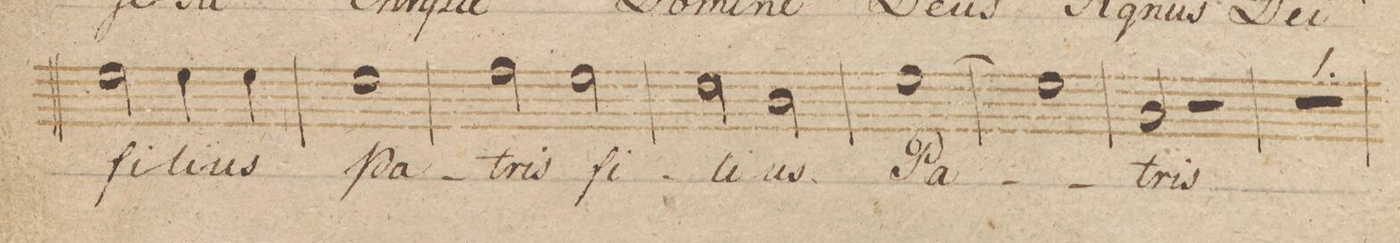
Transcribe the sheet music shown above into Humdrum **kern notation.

**kern	**text	**dynam
*I"Basso.	*	*
*clefF4	*	*
*k[b-]	*	*
*met(c)	*	*
*M4/4	*	*
2G\	fi-	.
4G\	-li-	.
4G\	-us	.
=60	=60	=60
1G	Pa-	.
=61	=61	=61
2A\	-tris	.
2G\	fi-	.
=62	=62	=62
2F\	-li-	.
2D\	-us	.
=63	=63	=63
[>1G	Pa-	.
=64	=64	=64
1G]	.	.
=65	=65	=65
2C/	-tris	.
2r	.	.
=66	=66	=66
1r	.	.
=67	=67	=67
*-	*-	*-
